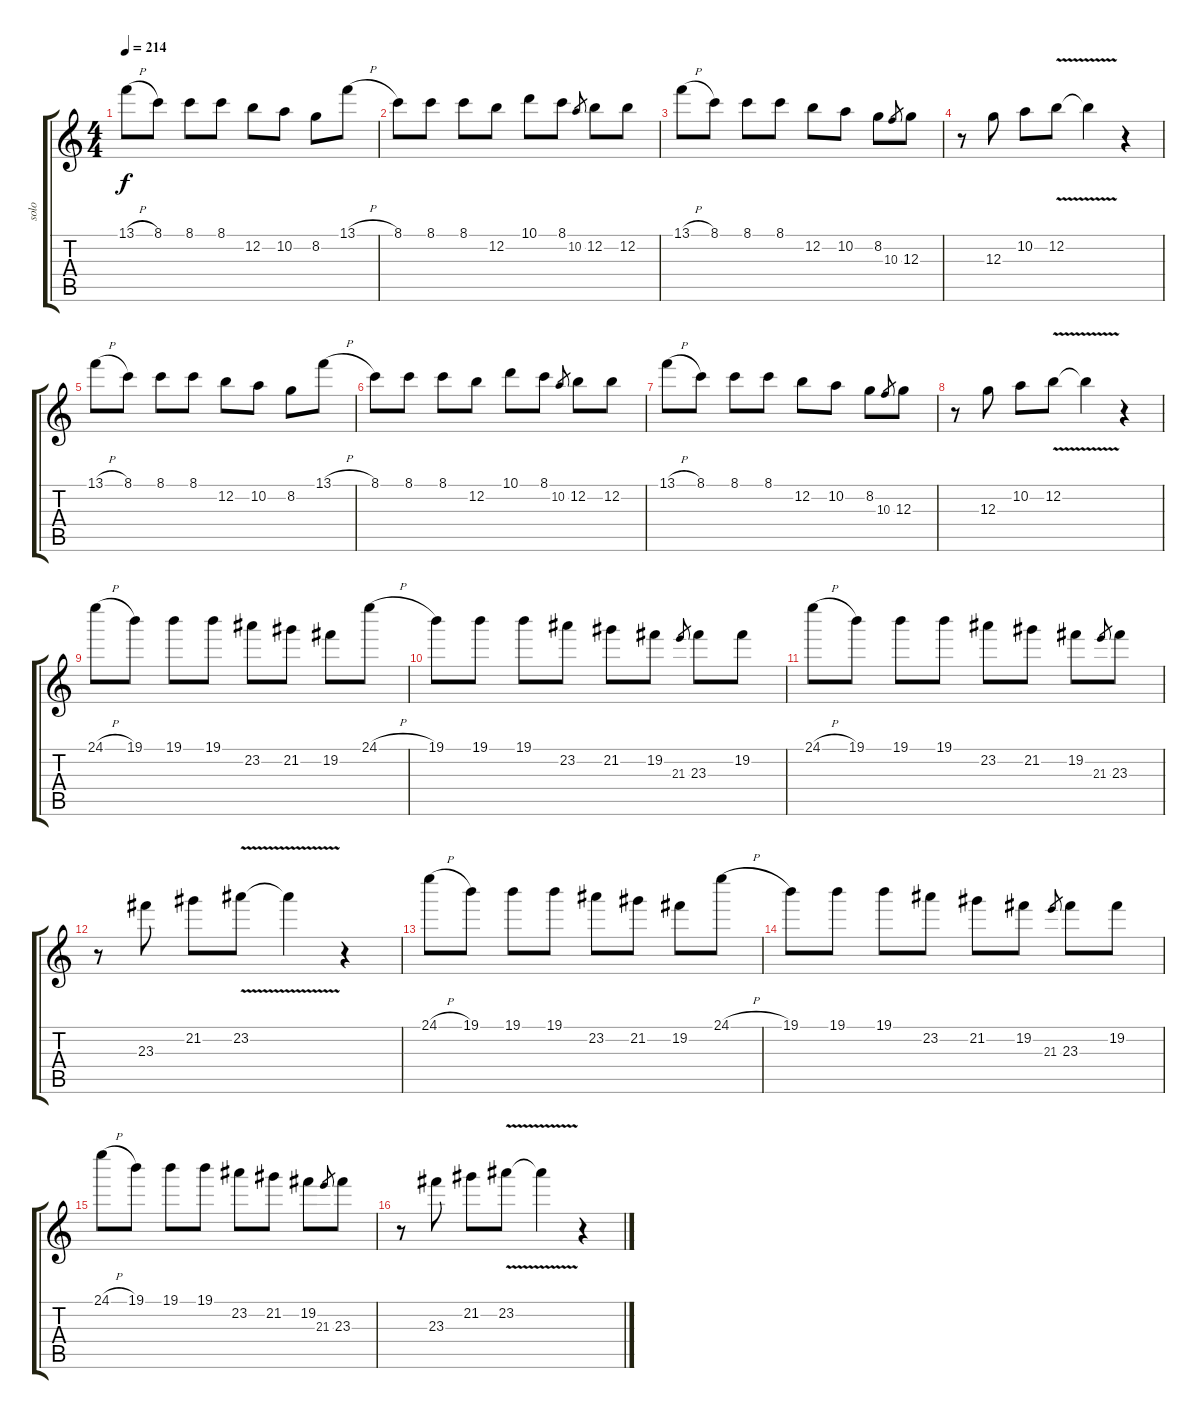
\track ("solo" "solo") {instrument distortionguitar}
\staff {score tabs}
\tuning (E4 B3 G3 D3 A2 E2) {hide}
\ts (4 4)
\tempo 214
\clef g2
\ks c
13.1{h}.8{dy f} 8.1.8 8.1.8 8.1.8 12.2.8 10.2.8 8.2.8 13.1{h}.8 |
8.1.8 8.1.8 8.1.8 12.2.8 10.1.8 8.1.8 10.2.8{gr} 12.2.8 12.2.8 |
13.1{h}.8 8.1.8 8.1.8 8.1.8 12.2.8 10.2.8 8.2.8 10.3.8{gr} 12.3.8 |
r.8 12.3.8 10.2.8 12.2{v}.8 12.2{t}.4 r.4 |
13.1{h}.8 8.1.8 8.1.8 8.1.8 12.2.8 10.2.8 8.2.8 13.1{h}.8 |
8.1.8 8.1.8 8.1.8 12.2.8 10.1.8 8.1.8 10.2.8{gr} 12.2.8 12.2.8 |
13.1{h}.8 8.1.8 8.1.8 8.1.8 12.2.8 10.2.8 8.2.8 10.3.8{gr} 12.3.8 |
r.8 12.3.8 10.2.8 12.2{v}.8 12.2{t}.4 r.4 |
24.1{h}.8 19.1.8 19.1.8 19.1.8 23.2.8 21.2.8 19.2.8 24.1{h}.8 |
19.1.8 19.1.8 19.1.8 23.2.8 21.2.8 19.2.8 21.3.8{gr} 23.3.8 19.2.8 |
24.1{h}.8 19.1.8 19.1.8 19.1.8 23.2.8 21.2.8 19.2.8 21.3.8{gr} 23.3.8 |
r.8 23.3.8 21.2.8 23.2{v}.8 23.2{t}.4 r.4 |
24.1{h}.8 19.1.8 19.1.8 19.1.8 23.2.8 21.2.8 19.2.8 24.1{h}.8 |
19.1.8 19.1.8 19.1.8 23.2.8 21.2.8 19.2.8 21.3.8{gr} 23.3.8 19.2.8 |
24.1{h}.8 19.1.8 19.1.8 19.1.8 23.2.8 21.2.8 19.2.8 21.3.8{gr} 23.3.8 |
r.8 23.3.8 21.2.8 23.2{v}.8 23.2{t}.4 r.4
